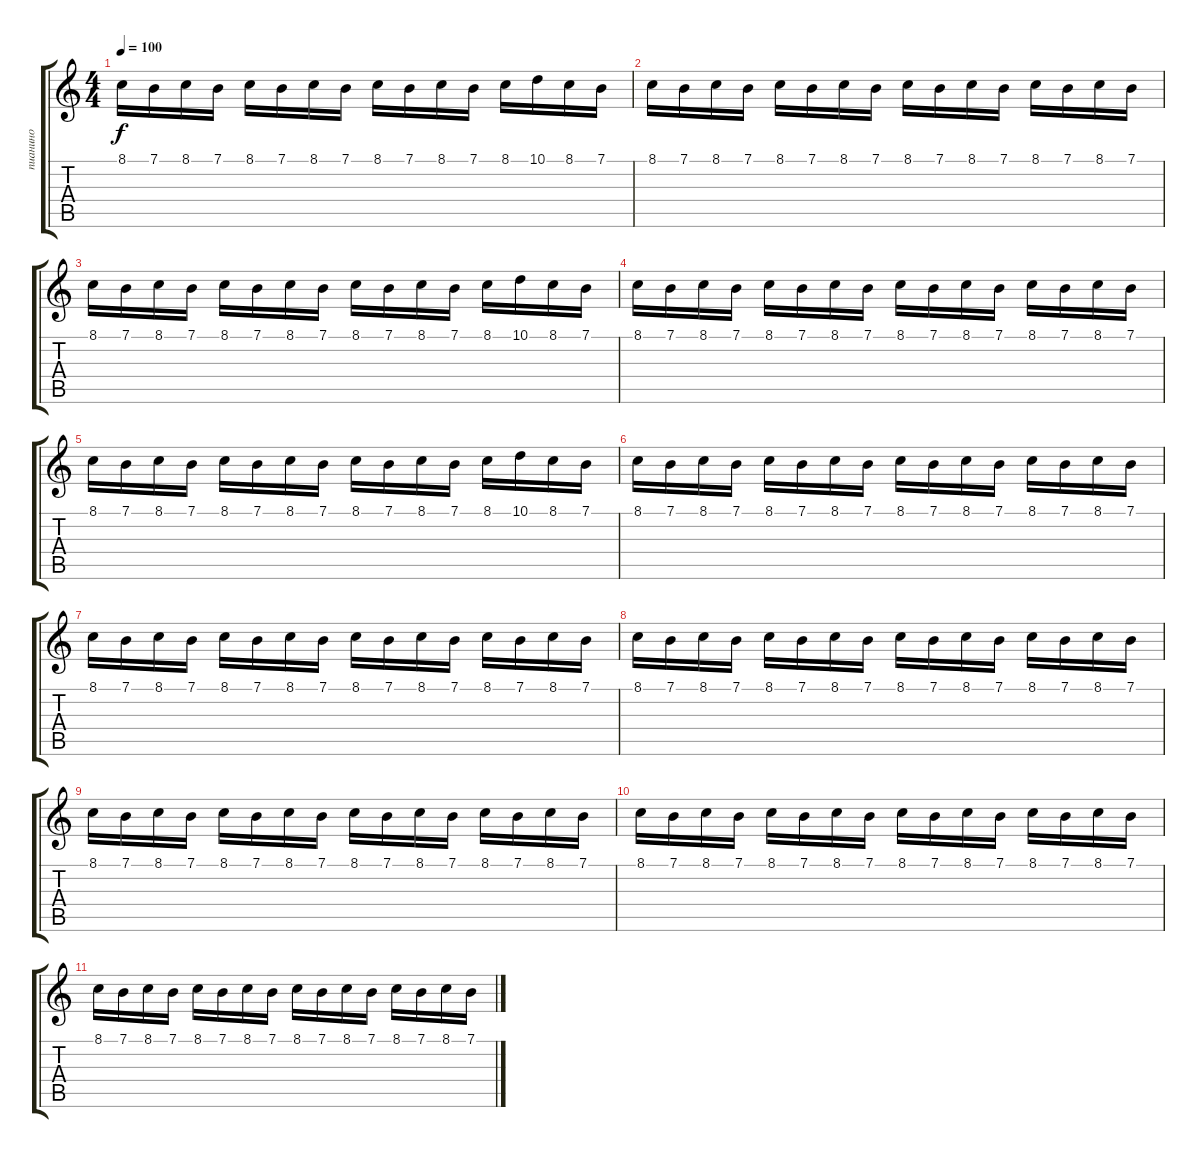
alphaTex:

\track ("пианино" "пианино") {instrument brightacousticpiano}
\staff {score tabs}
\tuning (E4 B3 G3 D3 A2 E2) {hide}
\ts (4 4)
\tempo 100
\clef g2
\ks c
8.1.16{dy f} 7.1.16 8.1.16 7.1.16 8.1.16 7.1.16 8.1.16 7.1.16 8.1.16 7.1.16 8.1.16 7.1.16 8.1.16 10.1.16 8.1.16 7.1.16 |
8.1.16 7.1.16 8.1.16 7.1.16 8.1.16 7.1.16 8.1.16 7.1.16 8.1.16 7.1.16 8.1.16 7.1.16 8.1.16 7.1.16 8.1.16 7.1.16 |
8.1.16 7.1.16 8.1.16 7.1.16 8.1.16 7.1.16 8.1.16 7.1.16 8.1.16 7.1.16 8.1.16 7.1.16 8.1.16 10.1.16 8.1.16 7.1.16 |
8.1.16 7.1.16 8.1.16 7.1.16 8.1.16 7.1.16 8.1.16 7.1.16 8.1.16 7.1.16 8.1.16 7.1.16 8.1.16 7.1.16 8.1.16 7.1.16 |
8.1.16 7.1.16 8.1.16 7.1.16 8.1.16 7.1.16 8.1.16 7.1.16 8.1.16 7.1.16 8.1.16 7.1.16 8.1.16 10.1.16 8.1.16 7.1.16 |
8.1.16 7.1.16 8.1.16 7.1.16 8.1.16 7.1.16 8.1.16 7.1.16 8.1.16 7.1.16 8.1.16 7.1.16 8.1.16 7.1.16 8.1.16 7.1.16 |
8.1.16 7.1.16 8.1.16 7.1.16 8.1.16 7.1.16 8.1.16 7.1.16 8.1.16 7.1.16 8.1.16 7.1.16 8.1.16 7.1.16 8.1.16 7.1.16 |
8.1.16 7.1.16 8.1.16 7.1.16 8.1.16 7.1.16 8.1.16 7.1.16 8.1.16 7.1.16 8.1.16 7.1.16 8.1.16 7.1.16 8.1.16 7.1.16 |
8.1.16 7.1.16 8.1.16 7.1.16 8.1.16 7.1.16 8.1.16 7.1.16 8.1.16 7.1.16 8.1.16 7.1.16 8.1.16 7.1.16 8.1.16 7.1.16 |
8.1.16 7.1.16 8.1.16 7.1.16 8.1.16 7.1.16 8.1.16 7.1.16 8.1.16 7.1.16 8.1.16 7.1.16 8.1.16 7.1.16 8.1.16 7.1.16 |
8.1.16 7.1.16 8.1.16 7.1.16 8.1.16 7.1.16 8.1.16 7.1.16 8.1.16 7.1.16 8.1.16 7.1.16 8.1.16 7.1.16 8.1.16 7.1.16
